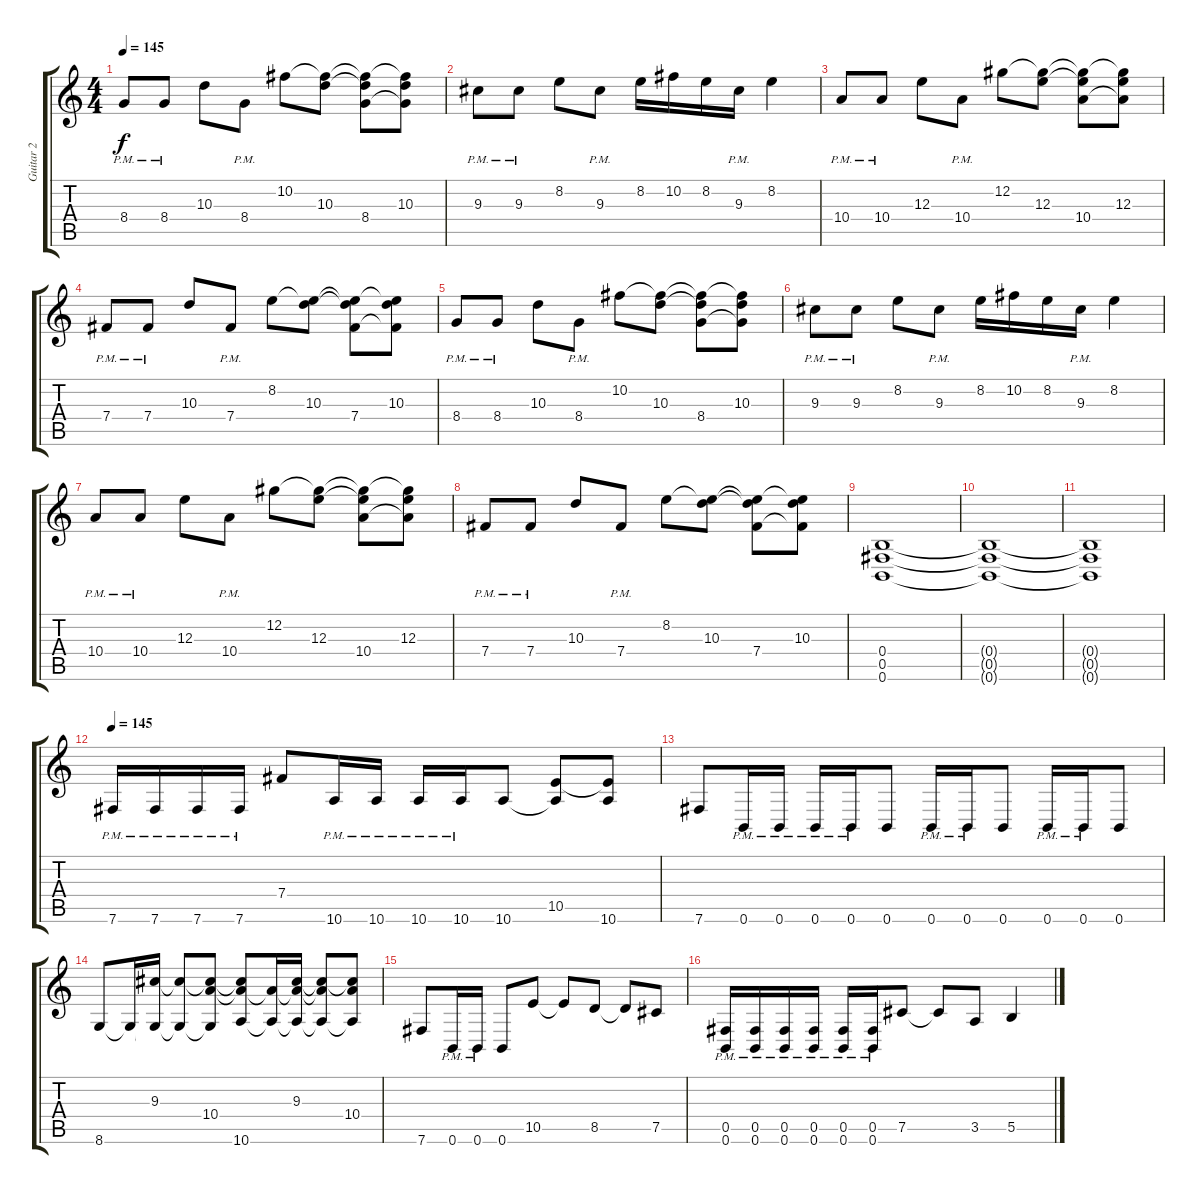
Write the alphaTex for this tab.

\track ("Guitar 2" "Guitar 2") {instrument distortionguitar}
\staff {score tabs}
\tuning (Db4 Ab3 E3 B2 Gb2 B1) {hide}
\ts (4 4)
\tempo 145
\clef g2
\ks c
8.4{pm}.8{dy f} 8.4{pm}.8 10.3.8 8.4{pm}.8 10.2.8 (10.2{t} 10.3).8 (10.2{t} 10.3{t} 8.4).8 (10.2{t} 10.3 8.4{t}).8 |
9.3{pm}.8 9.3{pm}.8 8.2.8 9.3{pm}.8 8.2.16 10.2.16 8.2.16 9.3{pm}.16 8.2.4 |
10.4{pm}.8 10.4{pm}.8 12.3.8 10.4{pm}.8 12.2.8 (12.2{t} 12.3).8 (12.2{t} 12.3{t} 10.4).8 (12.2{t} 12.3 10.4{t}).8 |
7.4{pm}.8 7.4{pm}.8 10.3.8 7.4{pm}.8 8.2.8 (8.2{t} 10.3).8 (8.2{t} 10.3{t} 7.4).8 (8.2{t} 10.3 7.4{t}).8 |
8.4{pm}.8 8.4{pm}.8 10.3.8 8.4{pm}.8 10.2.8 (10.2{t} 10.3).8 (10.2{t} 10.3{t} 8.4).8 (10.2{t} 10.3 8.4{t}).8 |
9.3{pm}.8 9.3{pm}.8 8.2.8 9.3{pm}.8 8.2.16 10.2.16 8.2.16 9.3{pm}.16 8.2.4 |
10.4{pm}.8 10.4{pm}.8 12.3.8 10.4{pm}.8 12.2.8 (12.2{t} 12.3).8 (12.2{t} 12.3{t} 10.4).8 (12.2{t} 12.3 10.4{t}).8 |
7.4{pm}.8 7.4{pm}.8 10.3.8 7.4{pm}.8 8.2.8 (8.2{t} 10.3).8 (8.2{t} 10.3{t} 7.4).8 (8.2{t} 10.3 7.4{t}).8 |
(0.4 0.5 0.6).1 |
(0.4{t} 0.5{t} 0.6{t}).1 |
(0.4{t} 0.5{t} 0.6{t}).1 |
\tempo 145
7.6{pm}.16 7.6{pm}.16 7.6{pm}.16 7.6{pm}.16 7.4.8 10.6{pm}.16 10.6{pm}.16 10.6{pm}.16 10.6{pm}.16 10.6.8 (10.5 10.6{t}).8 (10.5{t} 10.6).8 |
7.6.8 0.6{pm}.16 0.6{pm}.16 0.6{pm}.16 0.6{pm}.16 0.6.8 0.6{pm}.16 0.6{pm}.16 0.6.8 0.6{pm}.16 0.6{pm}.16 0.6.8 |
8.6.8 8.6{t}.16 (9.3 8.6{t}).16 (9.3{t} 8.6{t}).8 (9.3{t} 10.4 8.6{t}).8 (9.3{t} 10.4{t} 10.6).8 (10.4{t} 10.6{t}).16 (9.3 10.4{t} 10.6{t}).16 (9.3{t} 10.4{t} 10.6{t}).8 (9.3{t} 10.4 10.6{t}).8 |
7.6.8 0.6{pm}.16 0.6{pm}.16 0.6.8 10.5.8 10.5{t}.8 8.5.8 8.5{t}.8 7.5.8 |
(0.5{pm} 0.6{pm}).16 (0.5{pm} 0.6{pm}).16 (0.5{pm} 0.6{pm}).16 (0.5{pm} 0.6{pm}).16 (0.5{pm} 0.6{pm}).16 (0.5{pm} 0.6{pm}).16 7.5.8 7.5{t}.8 3.5.8 5.5.4
